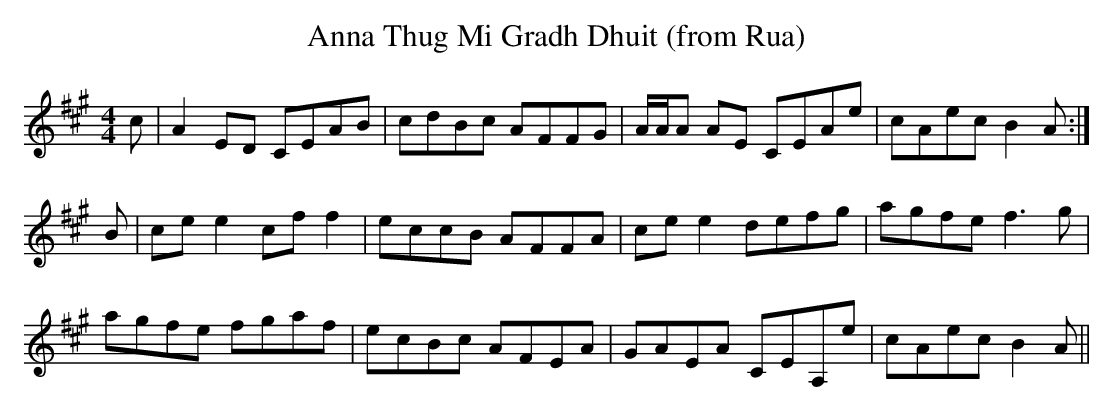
X:1
T: Anna Thug Mi Gradh Dhuit (from Rua)
M: 4/4
L: 1/8
K: Amaj
K:A
c|A2ED CEAB|cdBc AFFG|A/A/A AE CEAe|cAec B2A:|
B|ce e2 cff2|eccB AFFA|cee2 defg|agfe f3 g|
agfe fgaf|ecBc AFEA|GAEA CEA,e|cAec B2A||
